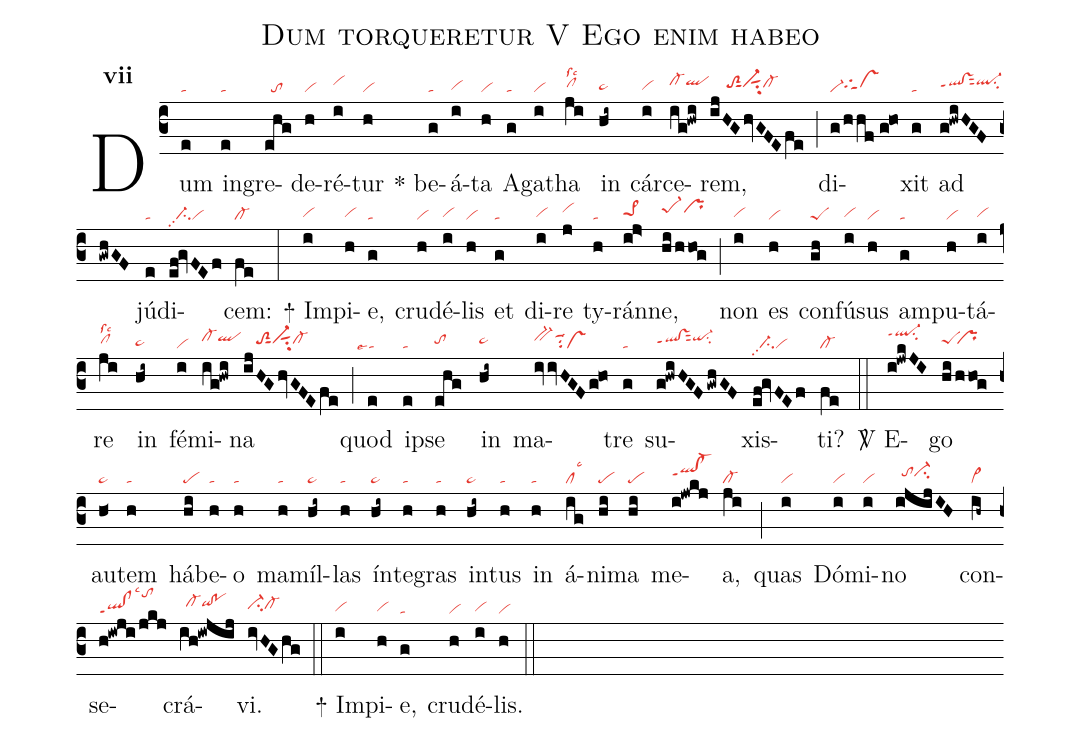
name:Dum torqueretur V Ego enim habeo;
office-part:re;
mode:7;
nabc-lines:1;
%%
initial-style: 1;
name: Dum ingrederetur;
mode:7;
office-part: Responsorium;
annotation: Resp.;
annotation: vii;
nabc-lines:1;
%%
(c3) Dum(e|ta) in(e|ta)gre(ehg|//to)de(h|vi)ré(i|vihi)tur(h|vi) <sp>*</sp> be(g|ta)á(i|vihg)ta(h|vi) A(g|ta)ga(i|vi)tha(ji|clhhlssc2) in(hi~|pe~hg) cár(i|vihg)ce(ig!hwi|cl-hiqlhi)rem,(ijHGhvGFEfe|/////toS2hhsut1vi-hhsut1su2cl-hh) (;) di(g/hhf//g!ho|vi-tgShhvshh)xit(g|ta) ad(g!hwiHGF/gwhGF|qlhh!vshhppt1sut2ql-hisu2) jú(e|ta)di(ef!gvFEf|//ci-pp2vi)cem:(fe|cl-) (:)
<sp>+</sp> Im(i|vihg)pi(h|vihg)e,(g|ta) cru(h|vi)dé(i|vihg)lis(h|vi) et(g|ta) di(i|vihg)re(j|vihi) ty(h|ta)rán(ij>|pe>1hh)ne,(hi/hhog|pe-1hiprhi) (;) non(i|vihg) es(h|vi) con(gh|peS)fú(i|vihg)sus(h|vi) am(g|ta)pu(h|vi)tá(i|vihg)re(ji|clhhlssc2) in(hi~|pe~hg) fé(i|vi)mi(ig!hwi|cl-hiqlhi)na(ijHGhvGFEfe|////toS2hhsut1vi-hhsut1su2cl-hh) (;) quod(e|```talse4) ip(e|ta)se(ehg|tohh) in(hi~|pe~hh) ma(ivivHGF/g@ho|bv-hisuu1su2vs)tre(g|ta) su(g!hwiHGF/gwhGF|qlhh!vshhppt1sut2qi-hisu2)xis(ef!gvFEf|//ci-pp2vi)ti?(fe|cl-) (::)

<sp>V/</sp> E(i!jwkJI|ql-hkppt1su2)go(hi/hhog|peShh`prhh) au(h<|pe~)tem(h|ta) há(hi|pe)be(h|ta)o(h|ta) ma(h|ta)míl(hi~|pe~)las(h|ta) ín(hi~|pe~)te(h|ta)gras(h|ta) in(hi~|pe~)tus(h|ta) in(h|ta) á(ig|cllsc3)ni(hi|pe)ma(hi|pe) me(i!jwkj|qlhi!cl-hippt1)a,(ji|cl-) (;) quas(i|vi) Dó(i|vi)mi(i|vi)no(ijijIH|//tohici-hi) con(ih~|vi>)se(h!iwji/jkj|ql!clppt1lsc3tohm)crá(ih!iwjij|//cl-hiqihi!pohi)vi.(ivHGhg|ci-hhcl-hh) (::)
<sp>+</sp> Im(i|vihg)pi(h|vihg)e,(g|ta) cru(h|vi)dé(i|vihg)lis.(h|vi) (::)
